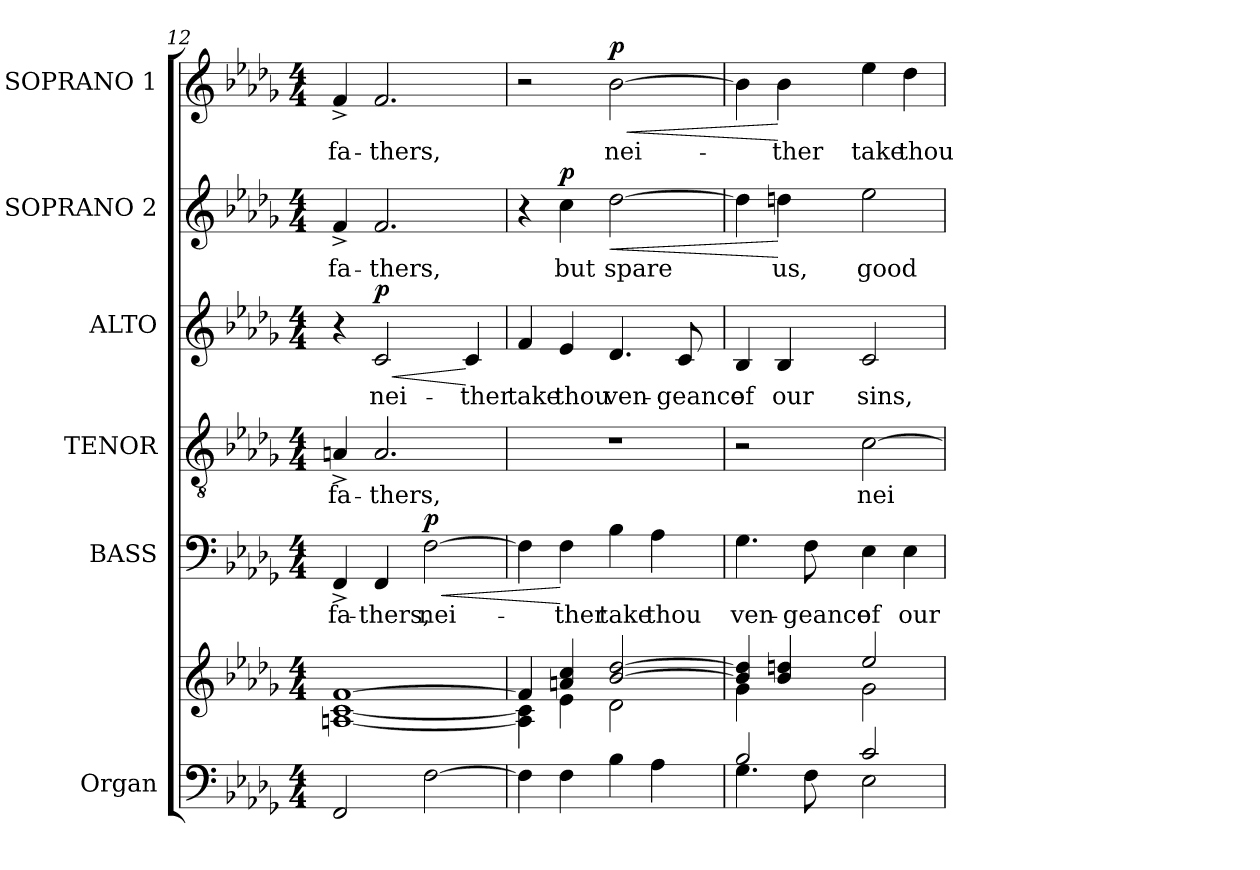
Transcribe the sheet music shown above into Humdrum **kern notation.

**kern	**kern	**kern	**text	**dynam	**kern	**text	**kern	**text	**dynam	**kern	**text	**dynam	**kern	**text	**dynam
*part6	*part6	*part5	*part5	*part5	*part4	*part4	*part3	*part3	*part3	*part2	*part2	*part2	*part1	*part1	*part1
*staff7	*staff6	*staff5	*staff5	*staff5	*staff4	*staff4	*staff3	*staff3	*staff3	*staff2	*staff2	*staff2	*staff1	*staff1	*staff1
*I"Organ	*	*I"BASS	*	*	*I"TENOR	*	*I"ALTO	*	*	*I"SOPRANO 2	*	*	*I"SOPRANO 1	*	*
*I'Org.	*	*I'B.	*	*	*I'T.	*	*I'A.	*	*	*I'S2.	*	*	*I'S1.	*	*
!!LO:PB:g=z
*clefF4	*clefG2	*clefF4	*	*	*clefGv2	*	*clefG2	*	*	*clefG2	*	*	*clefG2	*	*
*	*	*	*	*	*ITrd7c12	*	*	*	*	*	*	*	*	*	*
*k[b-e-a-d-g-]	*k[b-e-a-d-g-]	*k[b-e-a-d-g-]	*	*	*k[b-e-a-d-g-]	*	*k[b-e-a-d-g-]	*	*	*k[b-e-a-d-g-]	*	*	*k[b-e-a-d-g-]	*	*
*b-:	*b-:	*b-:	*	*	*b-:	*	*b-:	*	*	*b-:	*	*	*b-:	*	*
*M4/4	*M4/4	*M4/4	*	*	*M4/4	*	*M4/4	*	*	*M4/4	*	*	*M4/4	*	*
=12	=12	=12	=12	=12	=12	=12	=12	=12	=12	=12	=12	=12	=12	=12	=12
*	*^	*	*	*	*	*	*	*	*	*	*	*	*	*	*
!	!	!	!	!LO:LY:b:color=#000000	!	!	!	!	!	!	!	!	!	!	!	!
!	!	!	!	!	!	!	!LO:LY:b:color=#000000	!	!	!	!	!	!	!	!	!
!	!	!	!	!	!	!	!	!	!	!	!	!LO:LY:b:color=#000000	!	!	!	!
!	!	!	!	!	!	!	!	!	!	!	!	!	!	!	!LO:LY:b:color=#000000	!
2FFi/	[1fi	[1Ani [1ci	4FF^i/	-fa-	.	4AAn^i/	-fa-	4r	.	.	4f^i/	-fa-	.	4f^i/	-fa-	.
!	!	!	!	!LO:LY:b:color=#000000	!	!	!	!	!	!	!	!	!	!	!	!
!	!	!	!	!	!	!	!LO:LY:b:color=#000000	!	!	!	!	!	!	!	!	!
!	!	!	!	!	!	!	!	!	!LO:LY:b:color=#000000	!LO:HP:b	!	!	!	!	!	!
!	!	!	!	!	!	!	!	!	!	!	!	!LO:LY:b:color=#000000	!	!	!	!
!	!	!	!	!	!	!	!	!	!	!	!	!	!	!	!LO:LY:b:color=#000000	!
.	.	.	4FFi/	-thers,	.	2.AAi/	-thers,	2ci/	nei-	< p	2.fi/	-thers,	.	2.fi/	-thers,	.
!	!	!	!	!LO:LY:b:color=#000000	!LO:HP:b	!	!	!	!	!	!	!	!	!	!	!
[2Fi\	.	.	[2Fi\	nei-	< p	.	.	.	.	.	.	.	.	.	.	.
!	!	!	!	!	!	!	!	!	!LO:LY:b:color=#000000	!	!	!	!	!	!	!
.	.	.	.	.	.	.	.	4ci/	-ther	[	.	.	.	.	.	.
=13	=13	=13	=13	=13	=13	=13	=13	=13	=13	=13	=13	=13	=13	=13	=13	=13
!	!	!	!	!	!	!	!	!	!LO:LY:b:color=#000000	!	!	!	!	!	!	!
4Fi\]	4fi/]	4Ai\] 4ci]	4Fi\]	.	.	1r	.	4fi/	take	.	4r	.	.	2r	.	.
!	!	!	!	!LO:LY:b:color=#000000	!	!	!	!	!	!	!	!	!	!	!	!
!	!	!	!	!	!	!	!	!	!LO:LY:b:color=#000000	!	!	!	!	!	!	!
!	!	!	!	!	!	!	!	!	!	!	!	!LO:LY:b:color=#000000	!	!	!	!
4Fi\	4ani/ 4cci	4e-i\	4Fi\	-ther	[	.	.	4e-i/	thou	.	4cci\	but	p	.	.	.
!	!	!	!	!LO:LY:b:color=#000000	!	!	!	!	!	!	!	!	!	!	!	!
!	!	!	!	!	!	!	!	!	!LO:LY:b:color=#000000	!	!	!	!	!	!	!
!	!	!	!	!	!	!	!	!	!	!	!	!LO:LY:b:color=#000000	!LO:HP:b	!	!	!
!	!	!	!	!	!	!	!	!	!	!	!	!	!	!	!LO:LY:b:color=#000000	!LO:HP:b
4B-i\	[2b-i/ [2dd-i	2d-i\	4B-i\	take	.	.	.	4.d-i/	ven-	.	[2dd-i\	spare	<	[2b-i\	nei-	< p
!	!	!	!	!LO:LY:b:color=#000000	!	!	!	!	!	!	!	!	!	!	!	!
4A-i\	.	.	4A-i\	thou	.	.	.	.	.	.	.	.	.	.	.	.
!	!	!	!	!	!	!	!	!	!LO:LY:b:color=#000000	!	!	!	!	!	!	!
.	.	.	.	.	.	.	.	8ci/	-geance	.	.	.	.	.	.	.
=14	=14	=14	=14	=14	=14	=14	=14	=14	=14	=14	=14	=14	=14	=14	=14	=14
*^	*	*	*	*	*	*	*	*	*	*	*	*	*	*	*	*
!	!	!	!	!	!LO:LY:b:color=#000000	!	!	!	!	!	!	!	!	!	!	!	!
!	!	!	!	!	!	!	!	!	!	!LO:LY:b:color=#000000	!	!	!	!	!	!	!
2B-i/	4.G-i\	4b-i/] 4dd-i]	4g-i\	4.G-i\	ven-	.	2r	.	4B-i/	of	.	4dd-i\]	.	.	4b-i\]	.	.
!	!	!	!	!	!	!	!	!	!	!LO:LY:b:color=#000000	!	!	!	!	!	!	!
!	!	!	!	!	!	!	!	!	!	!	!	!	!LO:LY:b:color=#000000	!	!	!	!
!	!	!	!	!	!	!	!	!	!	!	!	!	!	!	!	!LO:LY:b:color=#000000	!
.	.	4b-i/ 4ddni	4ryy	.	.	.	.	.	4B-i/	our	.	4ddni\	us,	[	4b-i\	-ther	[
!	!	!	!	!	!LO:LY:b:color=#000000	!	!	!	!	!	!	!	!	!	!	!	!
.	8Fi\	.	.	8Fi\	-geance	.	.	.	.	.	.	.	.	.	.	.	.
!	!	!	!	!	!LO:LY:b:color=#000000	!	!	!	!	!	!	!	!	!	!	!	!
!	!	!	!	!	!	!	!	!LO:LY:b:color=#000000	!	!	!	!	!	!	!	!	!
!	!	!	!	!	!	!	!	!	!	!LO:LY:b:color=#000000	!	!	!	!	!	!	!
!	!	!	!	!	!	!	!	!	!	!	!	!	!LO:LY:b:color=#000000	!	!	!	!
!	!	!	!	!	!	!	!	!	!	!	!	!	!	!	!	!LO:LY:b:color=#000000	!
2ci/	2E-i\	2ee-i/	2g-i\	4E-i\	of	.	[2Ci\	nei-	2ci/	sins,	.	2ee-i\	good	.	4ee-i\	take	.
!	!	!	!	!	!LO:LY:b:color=#000000	!	!	!	!	!	!	!	!	!	!	!	!
!	!	!	!	!	!	!	!	!	!	!	!	!	!	!	!	!LO:LY:b:color=#000000	!
.	.	.	.	4E-i\	our	.	.	.	.	.	.	.	.	.	4dd-i\	thou	.
*v	*v	*	*	*	*	*	*	*	*	*	*	*	*	*	*	*	*
*	*v	*v	*	*	*	*	*	*	*	*	*	*	*	*	*	*
=	=	=	=	=	=	=	=	=	=	=	=	=	=	=	=
*-	*-	*-	*-	*-	*-	*-	*-	*-	*-	*-	*-	*-	*-	*-	*-
